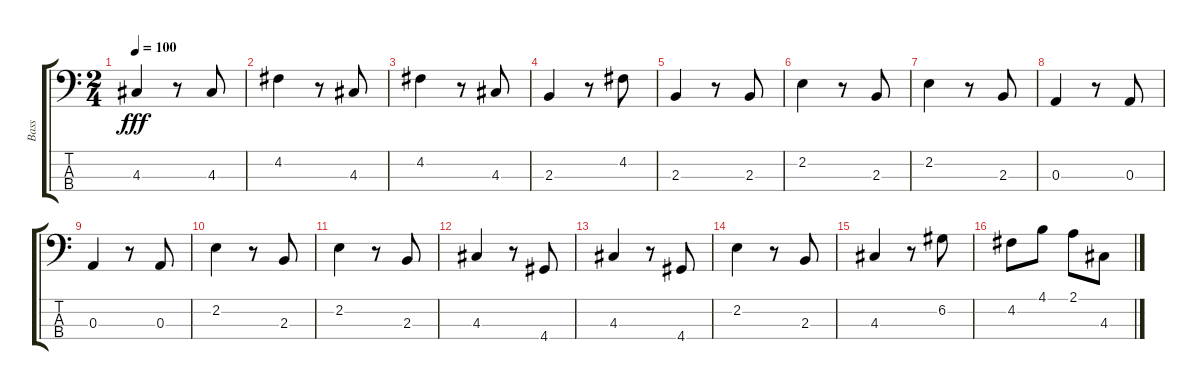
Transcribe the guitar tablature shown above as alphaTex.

\track ("Bass" "Bass") {instrument acousticbass}
\staff {score tabs}
\tuning (G2 D2 A1 E1) {hide}
\ts (2 4)
\tempo 100
\clef f4
\ks c
4.3.4{dy fff} r.8 4.3.8 |
4.2.4 r.8 4.3.8 |
4.2.4 r.8 4.3.8 |
2.3.4 r.8 4.2.8 |
2.3.4 r.8 2.3.8 |
2.2.4 r.8 2.3.8 |
2.2.4 r.8 2.3.8 |
0.3.4 r.8 0.3.8 |
0.3.4 r.8 0.3.8 |
2.2.4 r.8 2.3.8 |
2.2.4 r.8 2.3.8 |
4.3.4 r.8 4.4.8 |
4.3.4 r.8 4.4.8 |
2.2.4 r.8 2.3.8 |
4.3.4 r.8 6.2.8 |
4.2.8 4.1.8 2.1.8 4.3.8
